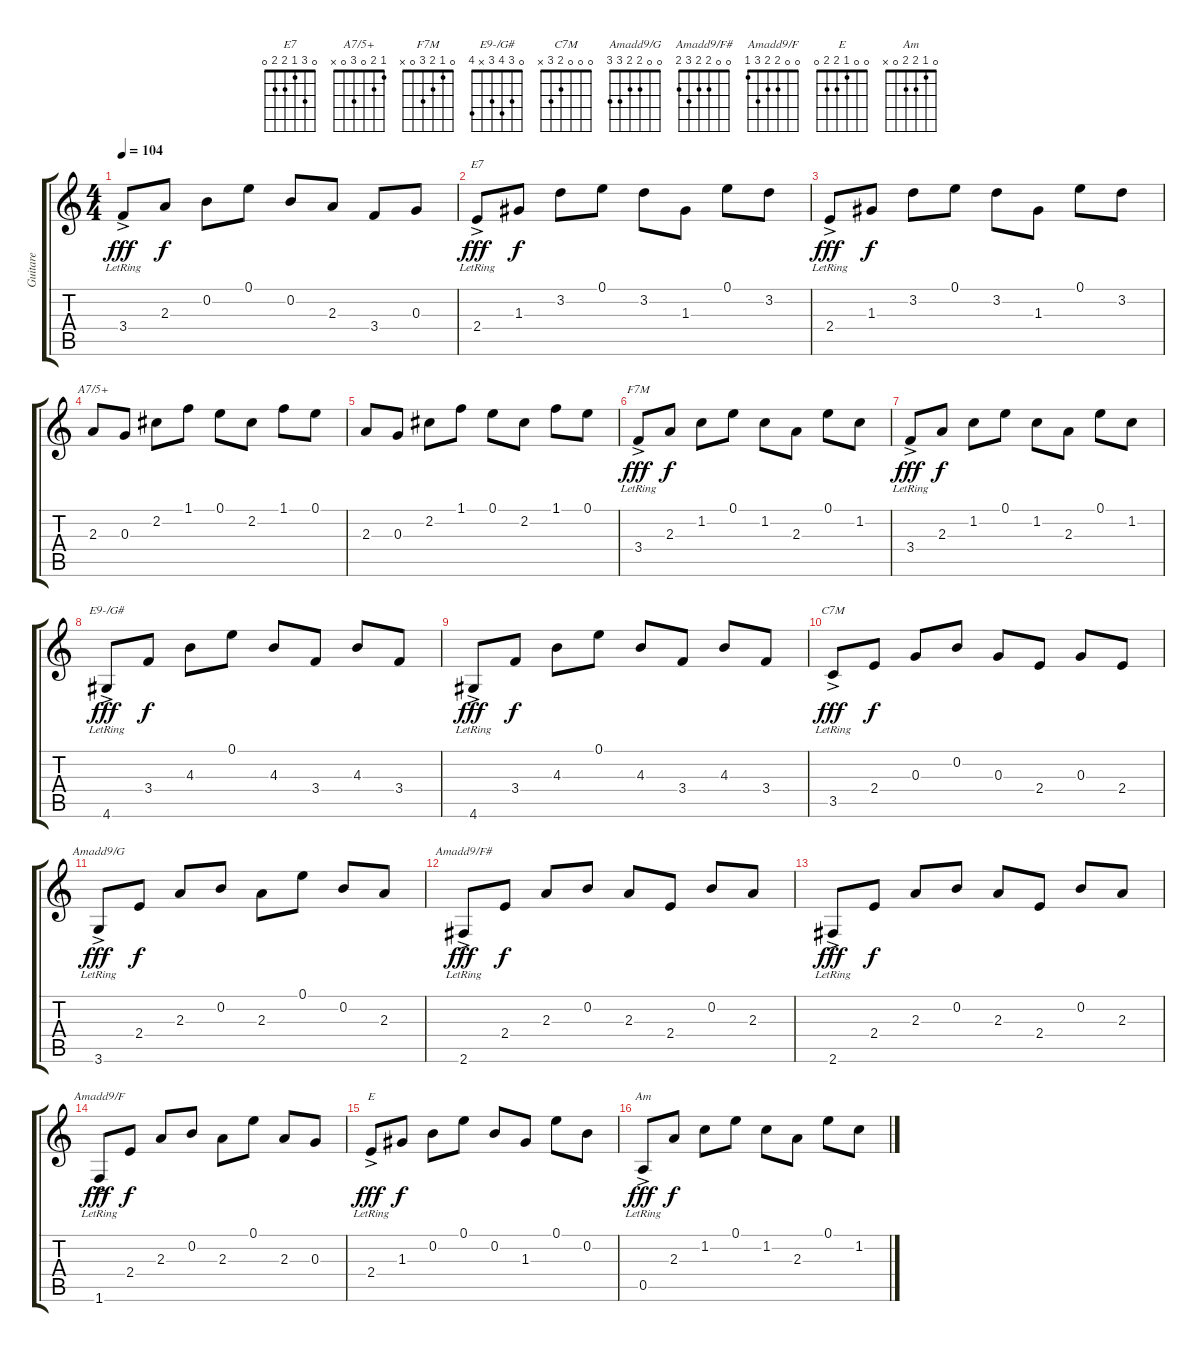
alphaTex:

\track ("Guitare" "Guitare") {instrument acousticguitarnylon}
\staff {score tabs}
\tuning (E4 B3 G3 D3 A2 E2) {hide}
\chord ("E7" 0 3 1 2 2 0)
\chord ("A7/5+" 1 2 0 3 0 x)
\chord ("F7M" 0 1 2 3 0 x)
\chord ("E9-/G#" 0 3 4 3 x 4)
\chord ("C7M" 0 0 0 2 3 x)
\chord ("Amadd9/G" 0 0 2 2 3 3)
\chord ("Amadd9/F#" 0 0 2 2 3 2)
\chord ("Amadd9/F" 0 0 2 2 3 1)
\chord ("E" 0 0 1 2 2 0)
\chord ("Am" 0 1 2 2 0 x)
\ts (4 4)
\tempo 104
\clef g2
\ks c
3.4{ac lr}.8{dy fff} 2.3.8{dy f} 0.2.8 0.1.8 0.2.8 2.3.8 3.4.8 0.3.8 |
2.4{ac lr}.8{ch "E7" dy fff} 1.3.8{dy f} 3.2.8 0.1.8 3.2.8 1.3.8 0.1.8 3.2.8 |
2.4{ac lr}.8{dy fff} 1.3.8{dy f} 3.2.8 0.1.8 3.2.8 1.3.8 0.1.8 3.2.8 |
2.3.8{ch "A7/5+"} 0.3.8 2.2.8 1.1.8 0.1.8 2.2.8 1.1.8 0.1.8 |
2.3.8 0.3.8 2.2.8 1.1.8 0.1.8 2.2.8 1.1.8 0.1.8 |
3.4{ac lr}.8{ch "F7M" dy fff} 2.3.8{dy f} 1.2.8 0.1.8 1.2.8 2.3.8 0.1.8 1.2.8 |
3.4{ac lr}.8{dy fff} 2.3.8{dy f} 1.2.8 0.1.8 1.2.8 2.3.8 0.1.8 1.2.8 |
4.6{ac lr}.8{ch "E9-/G#" dy fff} 3.4.8{dy f} 4.3.8 0.1.8 4.3.8 3.4.8 4.3.8 3.4.8 |
4.6{ac lr}.8{dy fff} 3.4.8{dy f} 4.3.8 0.1.8 4.3.8 3.4.8 4.3.8 3.4.8 |
3.5{ac lr}.8{ch "C7M" dy fff} 2.4.8{dy f} 0.3.8 0.2.8 0.3.8 2.4.8 0.3.8 2.4.8 |
3.6{ac lr}.8{ch "Amadd9/G" dy fff} 2.4.8{dy f} 2.3.8 0.2.8 2.3.8 0.1.8 0.2.8 2.3.8 |
2.6{ac lr}.8{ch "Amadd9/F#" dy fff} 2.4.8{dy f} 2.3.8 0.2.8 2.3.8 2.4.8 0.2.8 2.3.8 |
2.6{ac lr}.8{dy fff} 2.4.8{dy f} 2.3.8 0.2.8 2.3.8 2.4.8 0.2.8 2.3.8 |
1.6{ac lr}.8{ch "Amadd9/F" dy fff} 2.4.8{dy f} 2.3.8 0.2.8 2.3.8 0.1.8 2.3.8 0.3.8 |
2.4{ac lr}.8{ch "E" dy fff} 1.3.8{dy f} 0.2.8 0.1.8 0.2.8 1.3.8 0.1.8 0.2.8 |
0.5{ac lr}.8{ch "Am" dy fff} 2.3.8{dy f} 1.2.8 0.1.8 1.2.8 2.3.8 0.1.8 1.2.8
